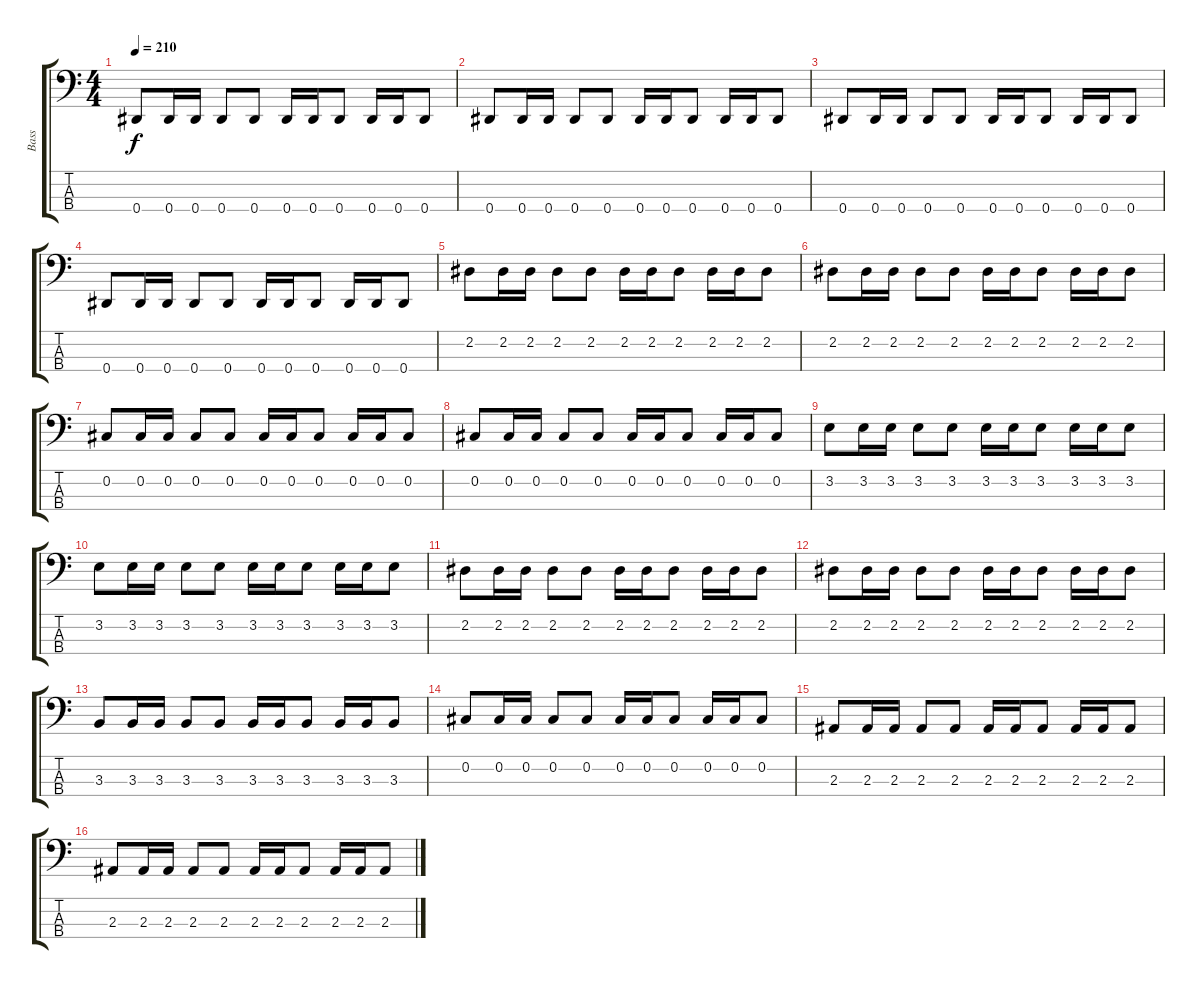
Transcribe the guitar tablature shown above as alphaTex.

\track ("Bass" "Bass") {instrument electricbasspick}
\staff {score tabs}
\tuning (Gb2 Db2 Ab1 Eb1) {hide}
\ts (4 4)
\tempo 210
\clef f4
\ks c
0.4.8{dy f instrument electricbasspick} 0.4.16 0.4.16 0.4.8 0.4.8 0.4.16 0.4.16 0.4.8 0.4.16 0.4.16 0.4.8 |
0.4.8 0.4.16 0.4.16 0.4.8 0.4.8 0.4.16 0.4.16 0.4.8 0.4.16 0.4.16 0.4.8 |
0.4.8 0.4.16 0.4.16 0.4.8 0.4.8 0.4.16 0.4.16 0.4.8 0.4.16 0.4.16 0.4.8 |
0.4.8 0.4.16 0.4.16 0.4.8 0.4.8 0.4.16 0.4.16 0.4.8 0.4.16 0.4.16 0.4.8 |
2.2.8 2.2.16 2.2.16 2.2.8 2.2.8 2.2.16 2.2.16 2.2.8 2.2.16 2.2.16 2.2.8 |
2.2.8 2.2.16 2.2.16 2.2.8 2.2.8 2.2.16 2.2.16 2.2.8 2.2.16 2.2.16 2.2.8 |
0.2.8 0.2.16 0.2.16 0.2.8 0.2.8 0.2.16 0.2.16 0.2.8 0.2.16 0.2.16 0.2.8 |
0.2.8 0.2.16 0.2.16 0.2.8 0.2.8 0.2.16 0.2.16 0.2.8 0.2.16 0.2.16 0.2.8 |
3.2.8 3.2.16 3.2.16 3.2.8 3.2.8 3.2.16 3.2.16 3.2.8 3.2.16 3.2.16 3.2.8 |
3.2.8 3.2.16 3.2.16 3.2.8 3.2.8 3.2.16 3.2.16 3.2.8 3.2.16 3.2.16 3.2.8 |
2.2.8 2.2.16 2.2.16 2.2.8 2.2.8 2.2.16 2.2.16 2.2.8 2.2.16 2.2.16 2.2.8 |
2.2.8 2.2.16 2.2.16 2.2.8 2.2.8 2.2.16 2.2.16 2.2.8 2.2.16 2.2.16 2.2.8 |
3.3.8 3.3.16 3.3.16 3.3.8 3.3.8 3.3.16 3.3.16 3.3.8 3.3.16 3.3.16 3.3.8 |
0.2.8 0.2.16 0.2.16 0.2.8 0.2.8 0.2.16 0.2.16 0.2.8 0.2.16 0.2.16 0.2.8 |
2.3.8 2.3.16 2.3.16 2.3.8 2.3.8 2.3.16 2.3.16 2.3.8 2.3.16 2.3.16 2.3.8 |
2.3.8 2.3.16 2.3.16 2.3.8 2.3.8 2.3.16 2.3.16 2.3.8 2.3.16 2.3.16 2.3.8
